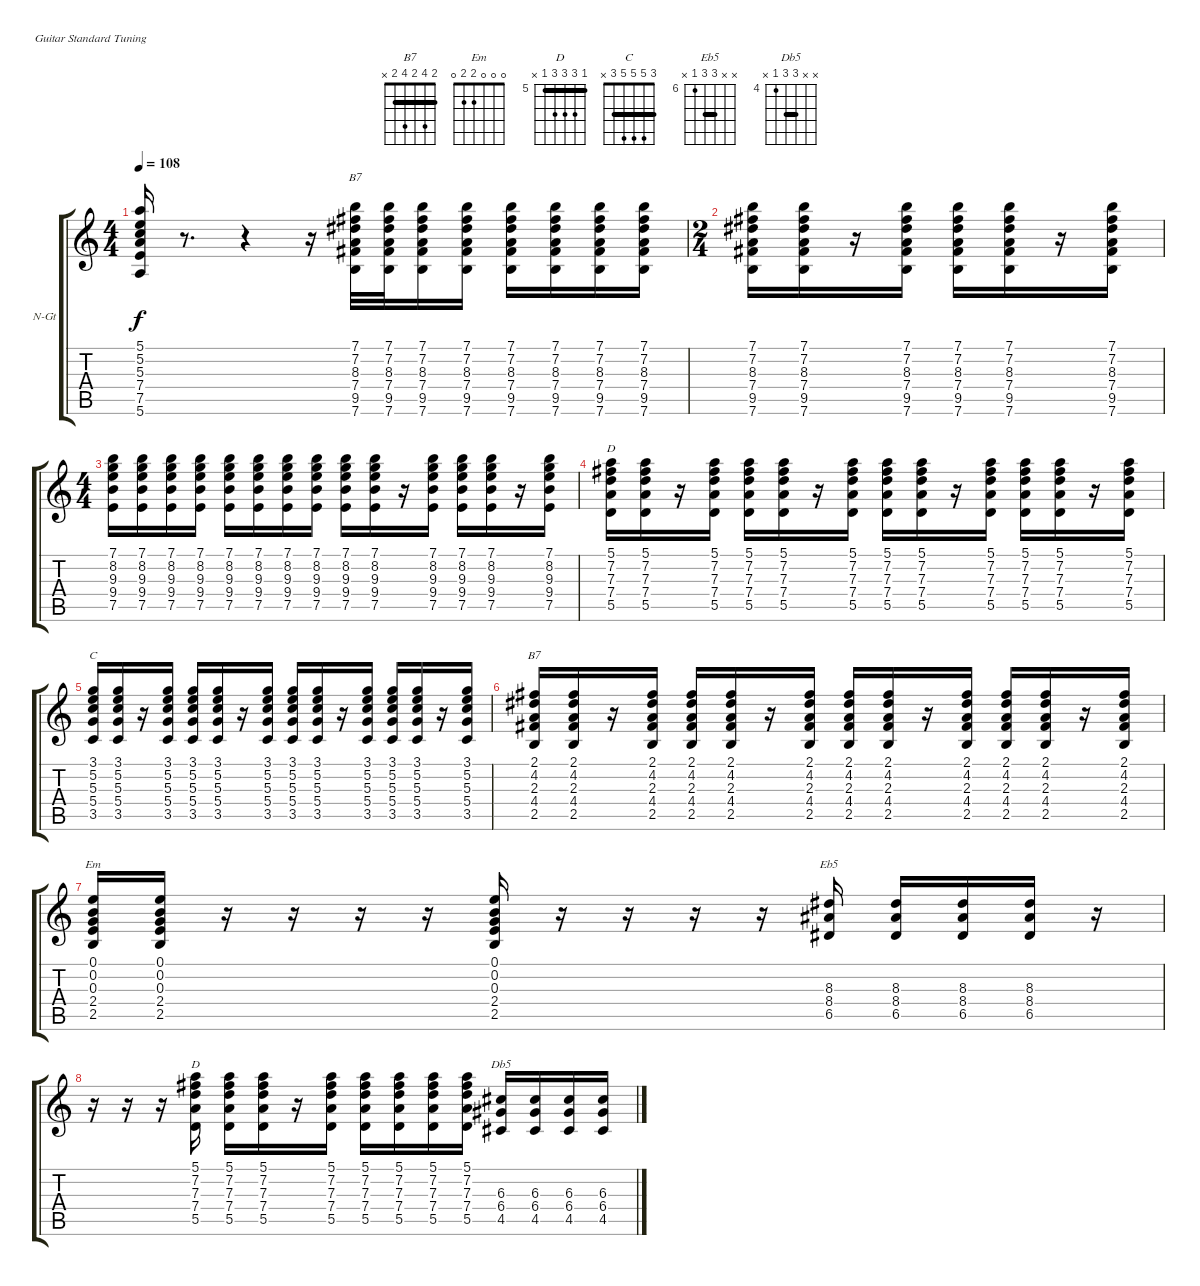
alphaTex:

\bracketExtendMode groupsimilarinstruments
\firstSystemTrackNameOrientation horizontal
\otherSystemsTrackNameOrientation horizontal
\track ("Al Di Meola" "N-Gt") {instrument acousticguitarnylon}
\staff {score tabs}
\tuning (E4 B3 G3 D3 A2 E2)
\chord ("B7" 7 7 8 7 9 7) {firstfret 7 showfingering false barre (7 7 7)}
\chord ("Em" 0 0 0 2 2 0) {showfingering false}
\chord ("D" 5 7 7 7 5 x) {firstfret 5 showfingering false barre 5}
\chord ("C" 3 5 5 5 3 x) {showfingering false barre 3}
\chord ("B7" 2 4 2 4 2 x) {showfingering false barre (2 2)}
\chord ("Eb5" x x 8 8 6 x) {firstfret 6 showfingering false barre 8}
\chord ("Db5" x x 6 6 4 x) {firstfret 4 showfingering false barre 6}
\ts (4 4)
\tempo 108
\clef g2
\ks c
(5.1 5.2 5.3 7.4 7.5 5.6).16{dy f} r.8{d} r.4 r.16 (7.1 7.2 8.3 7.4 9.5 7.6).32{ch "B7"} (7.1 7.2 8.3 7.4 9.5 7.6).32 (7.1 7.2 8.3 7.4 9.5 7.6).16 (7.1 7.2 8.3 7.4 9.5 7.6).16 (7.1 7.2 8.3 7.4 9.5 7.6).16 (7.1 7.2 8.3 7.4 9.5 7.6).16 (7.1 7.2 8.3 7.4 9.5 7.6).16 (7.1 7.2 8.3 7.4 9.5 7.6).16 |
\ts (2 4)
\beaming (8 2 2)
(7.1 7.2 8.3 7.4 9.5 7.6).16 (7.1 7.2 8.3 7.4 9.5 7.6).16 r.16 (7.1 7.2 8.3 7.4 9.5 7.6).16 (7.1 7.2 8.3 7.4 9.5 7.6).16 (7.1 7.2 8.3 7.4 9.5 7.6).16 r.16 (7.1 7.2 8.3 7.4 9.5 7.6).16 |
\ts (4 4)
\beaming (8 2 2 2 2)
(7.1 8.2 9.3 9.4 7.5).16 (7.1 8.2 9.3 9.4 7.5).16 (7.1 8.2 9.3 9.4 7.5).16 (7.1 8.2 9.3 9.4 7.5).16 (7.1 8.2 9.3 9.4 7.5).16 (7.1 8.2 9.3 9.4 7.5).16 (7.1 8.2 9.3 9.4 7.5).16 (7.1 8.2 9.3 9.4 7.5).16 (7.1 8.2 9.3 9.4 7.5).16 (7.1 8.2 9.3 9.4 7.5).16 r.16 (7.1 8.2 9.3 9.4 7.5).16 (7.1 8.2 9.3 9.4 7.5).16 (7.1 8.2 9.3 9.4 7.5).16 r.16 (7.1 8.2 9.3 9.4 7.5).16 |
(5.1 7.2 7.3 7.4 5.5).16{ch "D"} (5.1 7.2 7.3 7.4 5.5).16 r.16 (5.1 7.2 7.3 7.4 5.5).16 (5.1 7.2 7.3 7.4 5.5).16 (5.1 7.2 7.3 7.4 5.5).16 r.16 (5.1 7.2 7.3 7.4 5.5).16 (5.1 7.2 7.3 7.4 5.5).16 (5.1 7.2 7.3 7.4 5.5).16 r.16 (5.1 7.2 7.3 7.4 5.5).16 (5.1 7.2 7.3 7.4 5.5).16 (5.1 7.2 7.3 7.4 5.5).16 r.16 (5.1 7.2 7.3 7.4 5.5).16 |
(3.1 5.2 5.3 5.4 3.5).16{ch "C"} (3.1 5.2 5.3 5.4 3.5).16 r.16 (3.1 5.2 5.3 5.4 3.5).16 (3.1 5.2 5.3 5.4 3.5).16 (3.1 5.2 5.3 5.4 3.5).16 r.16 (3.1 5.2 5.3 5.4 3.5).16 (3.1 5.2 5.3 5.4 3.5).16 (3.1 5.2 5.3 5.4 3.5).16 r.16 (3.1 5.2 5.3 5.4 3.5).16 (3.1 5.2 5.3 5.4 3.5).16 (3.1 5.2 5.3 5.4 3.5).16 r.16 (3.1 5.2 5.3 5.4 3.5).16 |
(2.1 4.2 2.3 4.4 2.5).16{ch "B7"} (2.1 4.2 2.3 4.4 2.5).16 r.16 (2.1 4.2 2.3 4.4 2.5).16 (2.1 4.2 2.3 4.4 2.5).16 (2.1 4.2 2.3 4.4 2.5).16 r.16 (2.1 4.2 2.3 4.4 2.5).16 (2.1 4.2 2.3 4.4 2.5).16 (2.1 4.2 2.3 4.4 2.5).16 r.16 (2.1 4.2 2.3 4.4 2.5).16 (2.1 4.2 2.3 4.4 2.5).16 (2.1 4.2 2.3 4.4 2.5).16 r.16 (2.1 4.2 2.3 4.4 2.5).16 |
(0.1 0.2 0.3 2.4 2.5).16{ch "Em"} (0.1 0.2 0.3 2.4 2.5).16 r.16 r.16 r.16 r.16 (0.1 0.2 0.3 2.4 2.5).16 r.16 r.16 r.16 r.16 (8.3 8.4 6.5).16{ch "Eb5"} (8.3 8.4 6.5).16 (8.3 8.4 6.5).16 (8.3 8.4 6.5).16 r.16 |
r.16 r.16 r.16 (5.1 7.2 7.3 7.4 5.5).16{ch "D"} (5.1 7.2 7.3 7.4 5.5).16 (5.1 7.2 7.3 7.4 5.5).16 r.16 (5.1 7.2 7.3 7.4 5.5).16 (5.1 7.2 7.3 7.4 5.5).16 (5.1 7.2 7.3 7.4 5.5).16 (5.1 7.2 7.3 7.4 5.5).16 (5.1 7.2 7.3 7.4 5.5).16 (6.3 6.4 4.5).16{ch "Db5"} (6.3 6.4 4.5).16 (6.3 6.4 4.5).16 (6.3 6.4 4.5).16
